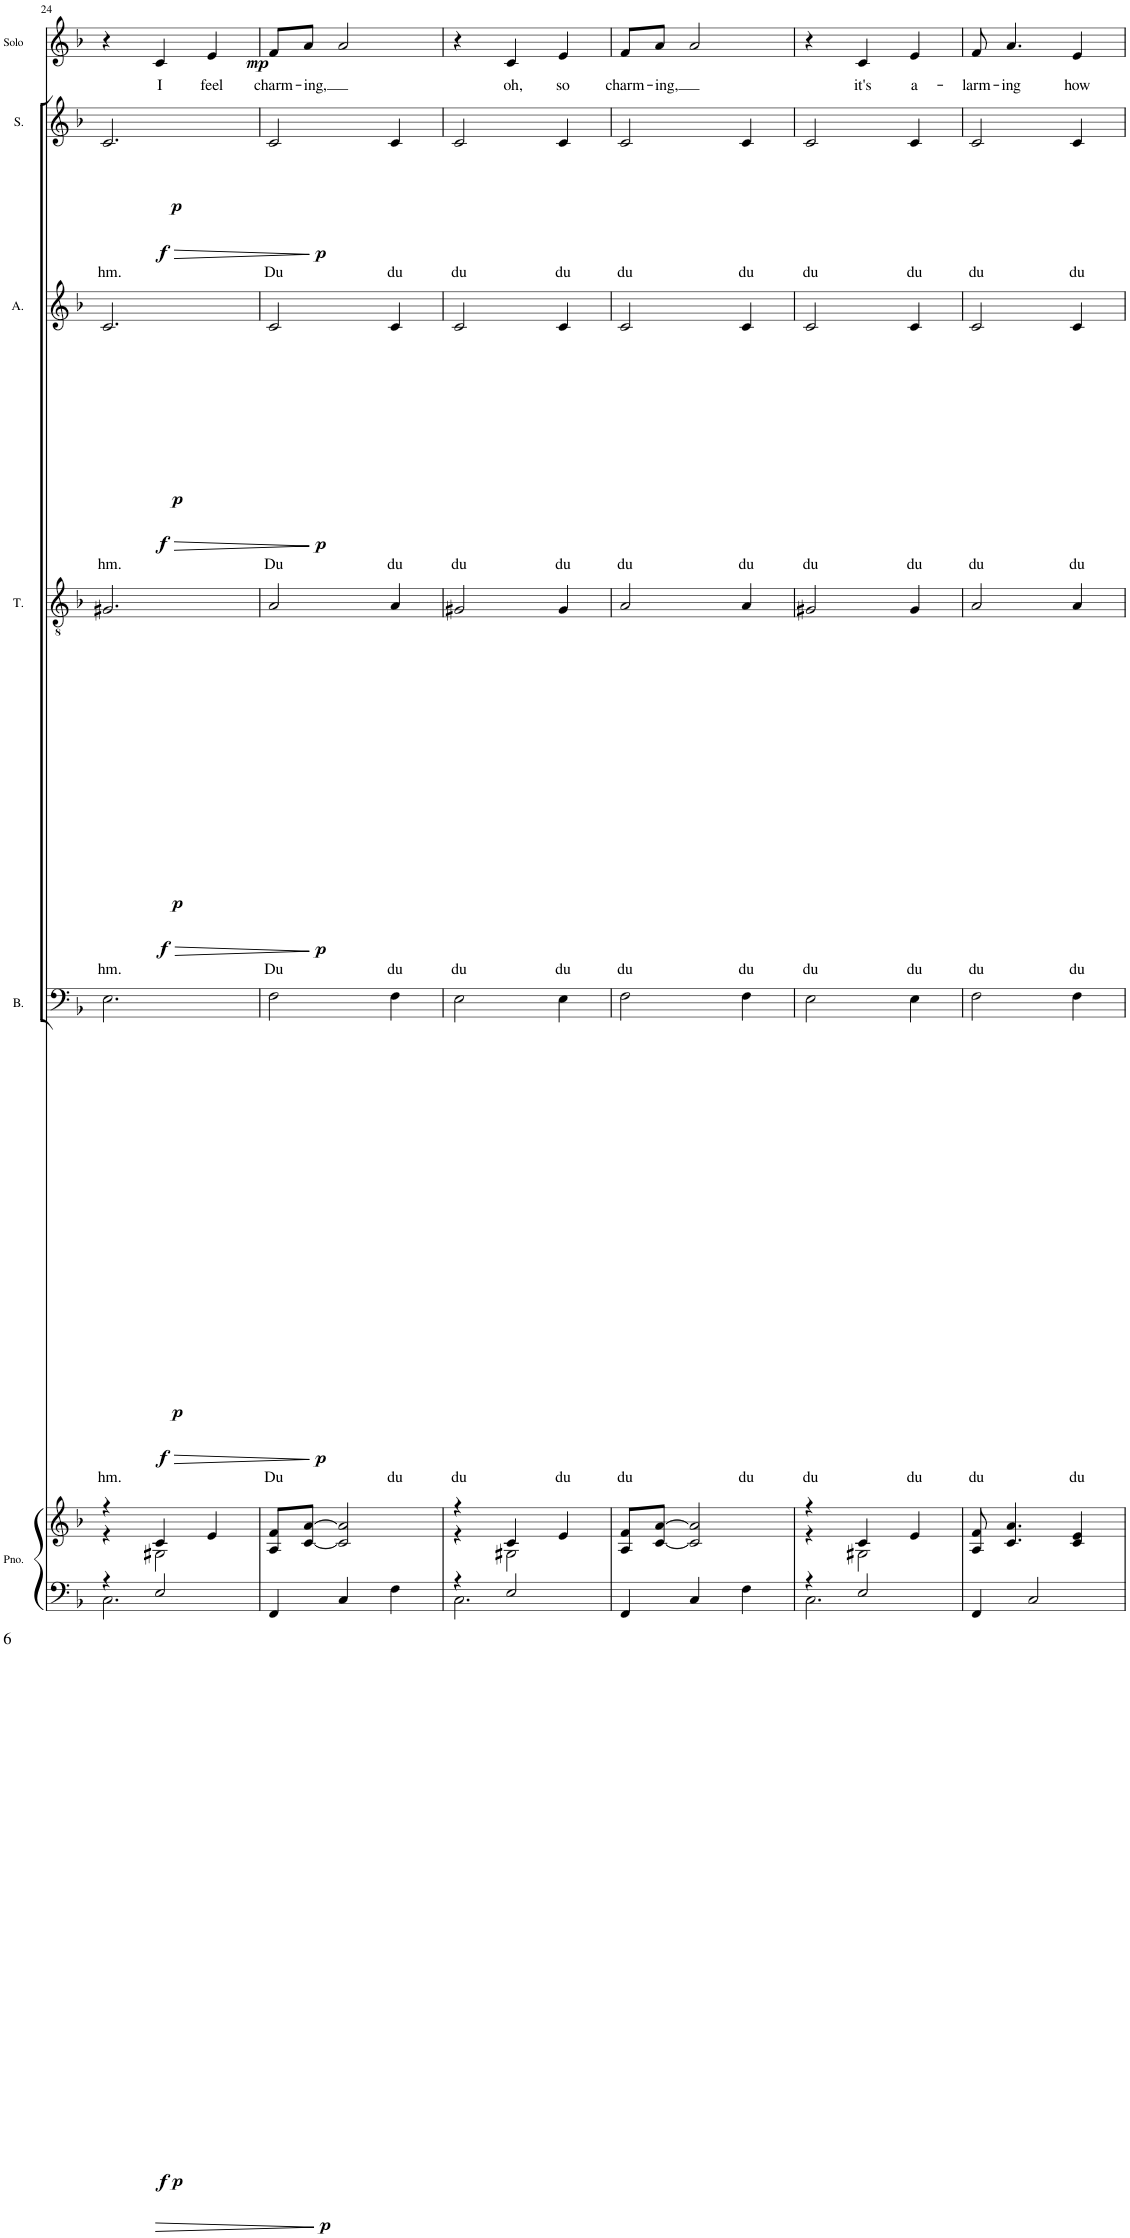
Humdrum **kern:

**kern	**kern	**dynam	**kern	**text	**dynam	**kern	**text	**dynam	**kern	**text	**dynam	**kern	**text	**dynam	**kern	**text	**dynam
*part6	*part6	*part6	*part5	*part5	*part5	*part4	*part4	*part4	*part3	*part3	*part3	*part2	*part2	*part2	*part1	*part1	*part1
*staff7	*staff6	*staff6/7	*staff5	*staff5	*staff5	*staff4	*staff4	*staff4	*staff3	*staff3	*staff3	*staff2	*staff2	*staff2	*staff1	*staff1	*staff1
*I"Piano	*	*	*I"Bass	*	*	*I"Tenor	*	*	*I"Alto	*	*	*I"Soprano	*	*	*I"Soprano Solo	*	*
*I'Pno.	*	*	*I'B.	*	*	*I'T.	*	*	*I'A.	*	*	*I'S.	*	*	*I'Solo	*	*
!!LO:PB:g=z
*clefF4	*clefG2	*	*clefF4	*	*	*clefGv2	*	*	*clefG2	*	*	*clefG2	*	*	*clefG2	*	*
*k[b-]	*k[b-]	*	*k[b-]	*	*	*k[b-]	*	*	*k[b-]	*	*	*k[b-]	*	*	*k[b-]	*	*
*M3/4	*M3/4	*	*M3/4	*	*	*M3/4	*	*	*M3/4	*	*	*M3/4	*	*	*M3/4	*	*
=24	=24	=24	=24	=24	=24	=24	=24	=24	=24	=24	=24	=24	=24	=24	=24	=24	=24
*^	*^	*	*	*	*	*	*	*	*	*	*	*	*	*	*	*	*
!	!	!	!	!LO:DY:b=2	!	!LO:LY:b	!LO:HP:b	!	!LO:LY:b	!LO:HP:b	!	!LO:LY:b	!LO:HP:b	!	!LO:LY:b	!LO:HP:b	!	!	!
!	!	!	!	!LO:DY:n=1:b=2	!	!	!LO:DY:n=1:b	!	!	!	!	!	!	!	!	!	!	!	!
!	!	!	!	!	!	!	!LO:DY:n=2:b	!	!	!LO:DY:n=1:b	!	!	!	!	!	!	!	!	!
!	!	!	!	!	!	!	!	!	!	!LO:DY:n=2:b	!	!	!LO:DY:n=1:b	!	!	!	!	!	!
!	!	!	!	!	!	!	!	!	!	!	!	!	!LO:DY:n=2:b	!	!	!LO:DY:n=1:b	!	!	!
!	!	!	!	!	!	!	!	!	!	!	!	!	!	!	!	!LO:DY:n=2:b	!	!	!
4r	2.C\	4r	4r	f p	2.E\	hm.	> p f	2.G#X/	hm.	> p f	2.c/	hm.	> p f	2.c/	hm.	> p f	4r	.	.
!	!	!	!	!	!	!	!	!	!	!	!	!	!	!	!	!	!	!LO:LY:b	!LO:DY:b
2E/	.	4c/	2G#X\	.	.	.	.	.	.	.	.	.	.	.	.	.	4c/	I	mp
!	!	!	!	!	!	!	!	!	!	!	!	!	!	!	!	!	!	!LO:LY:b	!
.	.	4e/	.	.	.	.	.	.	.	.	.	.	.	.	.	.	4e/	feel	.
*v	*v	*	*	*	*	*	*	*	*	*	*	*	*	*	*	*	*	*	*
*	*v	*v	*	*	*	*	*	*	*	*	*	*	*	*	*	*	*	*
.	.	.	.	.	]	.	.	]	.	.	]	.	.	]	.	.	.
=25	=25	=25	=25	=25	=25	=25	=25	=25	=25	=25	=25	=25	=25	=25	=25	=25	=25
!	!	!LO:DY:b=2	!	!LO:LY:b	!LO:DY:b	!	!LO:LY:b	!LO:DY:b	!	!LO:LY:b	!LO:DY:b	!	!LO:LY:b	!LO:DY:b	!	!LO:LY:b	!
4FF/	8A/ 8f/L	p	2F\	Du	p	2A/	Du	p	2c/	Du	p	2c/	Du	p	8f/L	charm-	.
!	!	!	!	!	!	!	!	!	!	!	!	!	!	!	!	!LO:LY:b	!
.	[8c/ [8a/J	.	.	.	.	.	.	.	.	.	.	.	.	.	8a/J	-ing,	.
4C/	2c/] 2a/]	.	.	.	.	.	.	.	.	.	.	.	.	.	2a/	.	.
!	!	!	!	!LO:LY:b	!	!	!LO:LY:b	!	!	!LO:LY:b	!	!	!LO:LY:b	!	!	!	!
4F\	.	.	4F\	du	.	4A/	du	.	4c/	du	.	4c/	du	.	.	.	.
=26	=26	=26	=26	=26	=26	=26	=26	=26	=26	=26	=26	=26	=26	=26	=26	=26	=26
*^	*^	*	*	*	*	*	*	*	*	*	*	*	*	*	*	*	*
!	!	!	!	!	!	!LO:LY:b	!	!	!LO:LY:b	!	!	!LO:LY:b	!	!	!LO:LY:b	!	!	!	!
4r	2.C\	4r	4r	.	2E\	du	.	2G#X/	du	.	2c/	du	.	2c/	du	.	4r	.	.
!	!	!	!	!	!	!	!	!	!	!	!	!	!	!	!	!	!	!LO:LY:b	!
2E/	.	4c/	2G#X\	.	.	.	.	.	.	.	.	.	.	.	.	.	4c/	oh,	.
!	!	!	!	!	!	!LO:LY:b	!	!	!LO:LY:b	!	!	!LO:LY:b	!	!	!LO:LY:b	!	!	!LO:LY:b	!
.	.	4e/	.	.	4E\	du	.	4G#/	du	.	4c/	du	.	4c/	du	.	4e/	so	.
*v	*v	*	*	*	*	*	*	*	*	*	*	*	*	*	*	*	*	*	*
*	*v	*v	*	*	*	*	*	*	*	*	*	*	*	*	*	*	*	*
=27	=27	=27	=27	=27	=27	=27	=27	=27	=27	=27	=27	=27	=27	=27	=27	=27	=27
!	!	!	!	!LO:LY:b	!	!	!LO:LY:b	!	!	!LO:LY:b	!	!	!LO:LY:b	!	!	!LO:LY:b	!
4FF/	8A/ 8f/L	.	2F\	du	.	2A/	du	.	2c/	du	.	2c/	du	.	8f/L	charm-	.
!	!	!	!	!	!	!	!	!	!	!	!	!	!	!	!	!LO:LY:b	!
.	[8c/ [8a/J	.	.	.	.	.	.	.	.	.	.	.	.	.	8a/J	-ing,	.
4C/	2c/] 2a/]	.	.	.	.	.	.	.	.	.	.	.	.	.	2a/	.	.
!	!	!	!	!LO:LY:b	!	!	!LO:LY:b	!	!	!LO:LY:b	!	!	!LO:LY:b	!	!	!	!
4F\	.	.	4F\	du	.	4A/	du	.	4c/	du	.	4c/	du	.	.	.	.
=28	=28	=28	=28	=28	=28	=28	=28	=28	=28	=28	=28	=28	=28	=28	=28	=28	=28
*^	*^	*	*	*	*	*	*	*	*	*	*	*	*	*	*	*	*
!	!	!	!	!	!	!LO:LY:b	!	!	!LO:LY:b	!	!	!LO:LY:b	!	!	!LO:LY:b	!	!	!	!
4r	2.C\	4r	4r	.	2E\	du	.	2G#X/	du	.	2c/	du	.	2c/	du	.	4r	.	.
!	!	!	!	!	!	!	!	!	!	!	!	!	!	!	!	!	!	!LO:LY:b	!
2E/	.	4c/	2G#X\	.	.	.	.	.	.	.	.	.	.	.	.	.	4c/	it's	.
!	!	!	!	!	!	!LO:LY:b	!	!	!LO:LY:b	!	!	!LO:LY:b	!	!	!LO:LY:b	!	!	!LO:LY:b	!
.	.	4e/	.	.	4E\	du	.	4G#/	du	.	4c/	du	.	4c/	du	.	4e/	a-	.
*v	*v	*	*	*	*	*	*	*	*	*	*	*	*	*	*	*	*	*	*
*	*v	*v	*	*	*	*	*	*	*	*	*	*	*	*	*	*	*	*
=29	=29	=29	=29	=29	=29	=29	=29	=29	=29	=29	=29	=29	=29	=29	=29	=29	=29
!	!	!	!	!LO:LY:b	!	!	!LO:LY:b	!	!	!LO:LY:b	!	!	!LO:LY:b	!	!	!LO:LY:b	!
4FF/	8A/ 8f/	.	2F\	du	.	2A/	du	.	2c/	du	.	2c/	du	.	8f/	-larm-	.
!	!	!	!	!	!	!	!	!	!	!	!	!	!	!	!	!LO:LY:b	!
.	4.c/ 4.a/	.	.	.	.	.	.	.	.	.	.	.	.	.	4.a/	-ing	.
2C/	.	.	.	.	.	.	.	.	.	.	.	.	.	.	.	.	.
!	!	!	!	!LO:LY:b	!	!	!LO:LY:b	!	!	!LO:LY:b	!	!	!LO:LY:b	!	!	!LO:LY:b	!
.	4c/ 4e/	.	4F\	du	.	4A/	du	.	4c/	du	.	4c/	du	.	4e/	how	.
=	=	=	=	=	=	=	=	=	=	=	=	=	=	=	=	=	=
*-	*-	*-	*-	*-	*-	*-	*-	*-	*-	*-	*-	*-	*-	*-	*-	*-	*-
